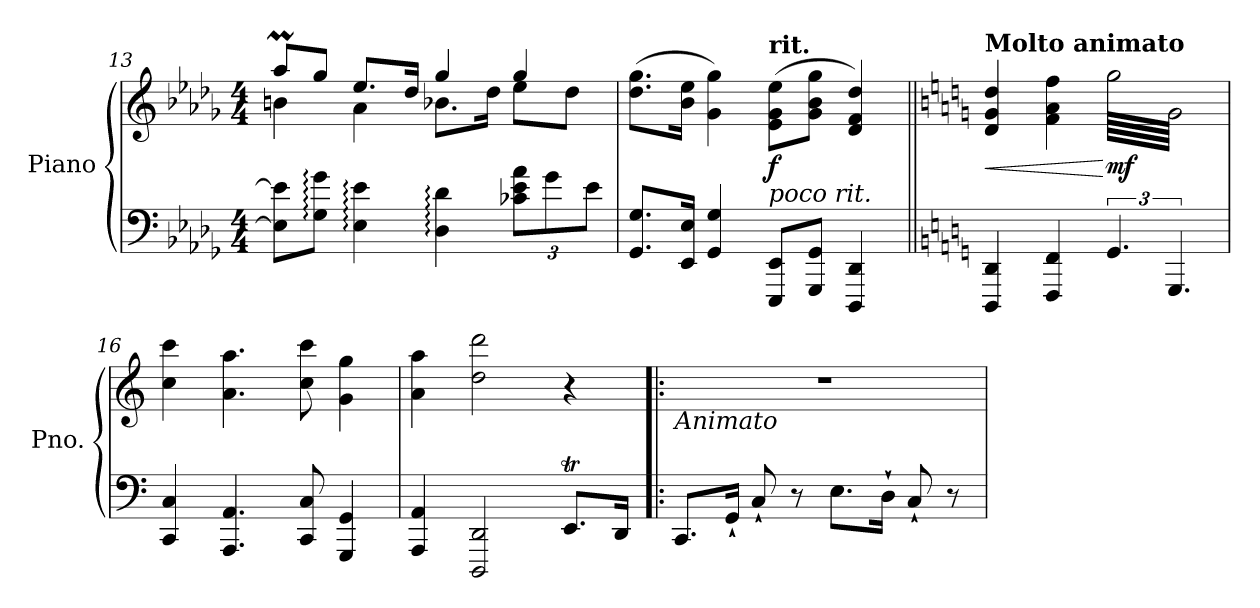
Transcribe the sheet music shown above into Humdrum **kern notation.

**kern	**kern	**dynam
*part1	*part1	*part1
*staff2	*staff1	*staff1/2
*I"Piano	*	*
*I'Pno.	*	*
*clefF4	*clefG2	*
*k[b-e-a-d-g-]	*k[b-e-a-d-g-]	*
*M4/4	*M4/4	*
=13	=13	=13
*	*^	*
8E-\] 8e-\]L	8aa-M/L	4bn\	.
8G-\: 8g-\:J	8gg-/J	.	.
4E-\: 4e-\:	8.ee-/L	4a-\	.
.	16dd-/Jk	.	.
4D-\: 4d-\:	4gg-/	8.b-X\L	.
.	.	16dd-\Jk	.
*Xbrackettup	*	*	*
12c-X\ 12e-\ 12a-\L	4gg-/	8ee-\L	.
12g-\	.	.	.
.	.	8dd-\J	.
12e-\J	.	.	.
*	*v	*v	*
=14	=14	=14
8.GG-/ 8.G-/L	(>8.dd-\ 8.gg-\L	.
16EE-/ 16E-/Jk	16b-\ 16ee-\Jk	.
4GG-/ 4G-/	4g-\ 4gg-\)	.
!	!LO:TX:a:B:t=rit.	!
!	!LO:TX:b:i:t=poco rit.	!
!	!	!LO:DY:b
8EEE-/ 8EE-/L	(>8e-\ 8g-\ 8ee-\L	f
8GGG-/ 8GG-/J	8g-\ 8b-\ 8gg-\J	.
4DDD-/ 4DD-/	4d-/ 4f/ 4dd-/)	.
!!LO:PB:g=z
=15||	=15||	=15||
*k[]	*k[]	*
*	*MM120	*
!	!LO:TX:a:B:t=Molto animato	!
!	!	!LO:HP:b
4DDD/ 4DD/	4d/ 4g/ 4dd/	<
4FFF/ 4FF/	4f\ 4a\ 4ff\	.
*brackettup	*	*
!	!	!LO:DY:n=1:b
*	*tremolo	*
6.GG/	64gg\LLLL	[ mf
.	64g/	.
.	64gg\	.
.	64g/	.
.	64gg\	.
.	64g/	.
.	64gg\	.
.	64g/	.
.	64gg\	.
.	64g/	.
.	64gg\	.
.	64g/	.
.	64gg\	.
.	64g/	.
.	64gg\	.
.	64g/	.
6.GGG/	64gg\	.
.	64g/	.
.	64gg\	.
.	64g/	.
.	64gg\	.
.	64g/	.
.	64gg\	.
.	64g/	.
.	64gg\	.
.	64g/	.
.	64gg\	.
.	64g/	.
.	64gg\	.
.	64g/	.
.	64gg\	.
.	64g/JJJJ	.
*	*Xtremolo	*
=16	=16	=16
4CC/ 4C/	4cc\ 4ccc\	.
.	.	.
.	.	.
.	.	.
.	.	.
.	.	.
.	.	.
.	.	.
.	.	.
.	.	.
.	.	.
.	.	.
.	.	.
.	.	.
.	.	.
.	.	.
4.AAA/ 4.AA/	4.a\ 4.aa\	.
8CC/ 8C/	8cc\ 8ccc\	.
4GGG/ 4GG/	4g\ 4gg\	.
=17	=17	=17
4AAA/ 4AA/	4a\ 4aa\	.
2DDD/ 2DD/	2dd\ 2ddd\	.
8.EEt/L	4r	.
16DD/Jk	.	.
!!LO:LB:g=z
=18!|:	=18!|:	=18!|:
!	!LO:TX:b:i:t=Animato	!
8.CC/L	1r	.
16GG`/Jk	.	.
8C`/	.	.
8r	.	.
8.E\L	.	.
16D`\Jk	.	.
8C`/	.	.
8r	.	.
=	=	=
*-	*-	*-
